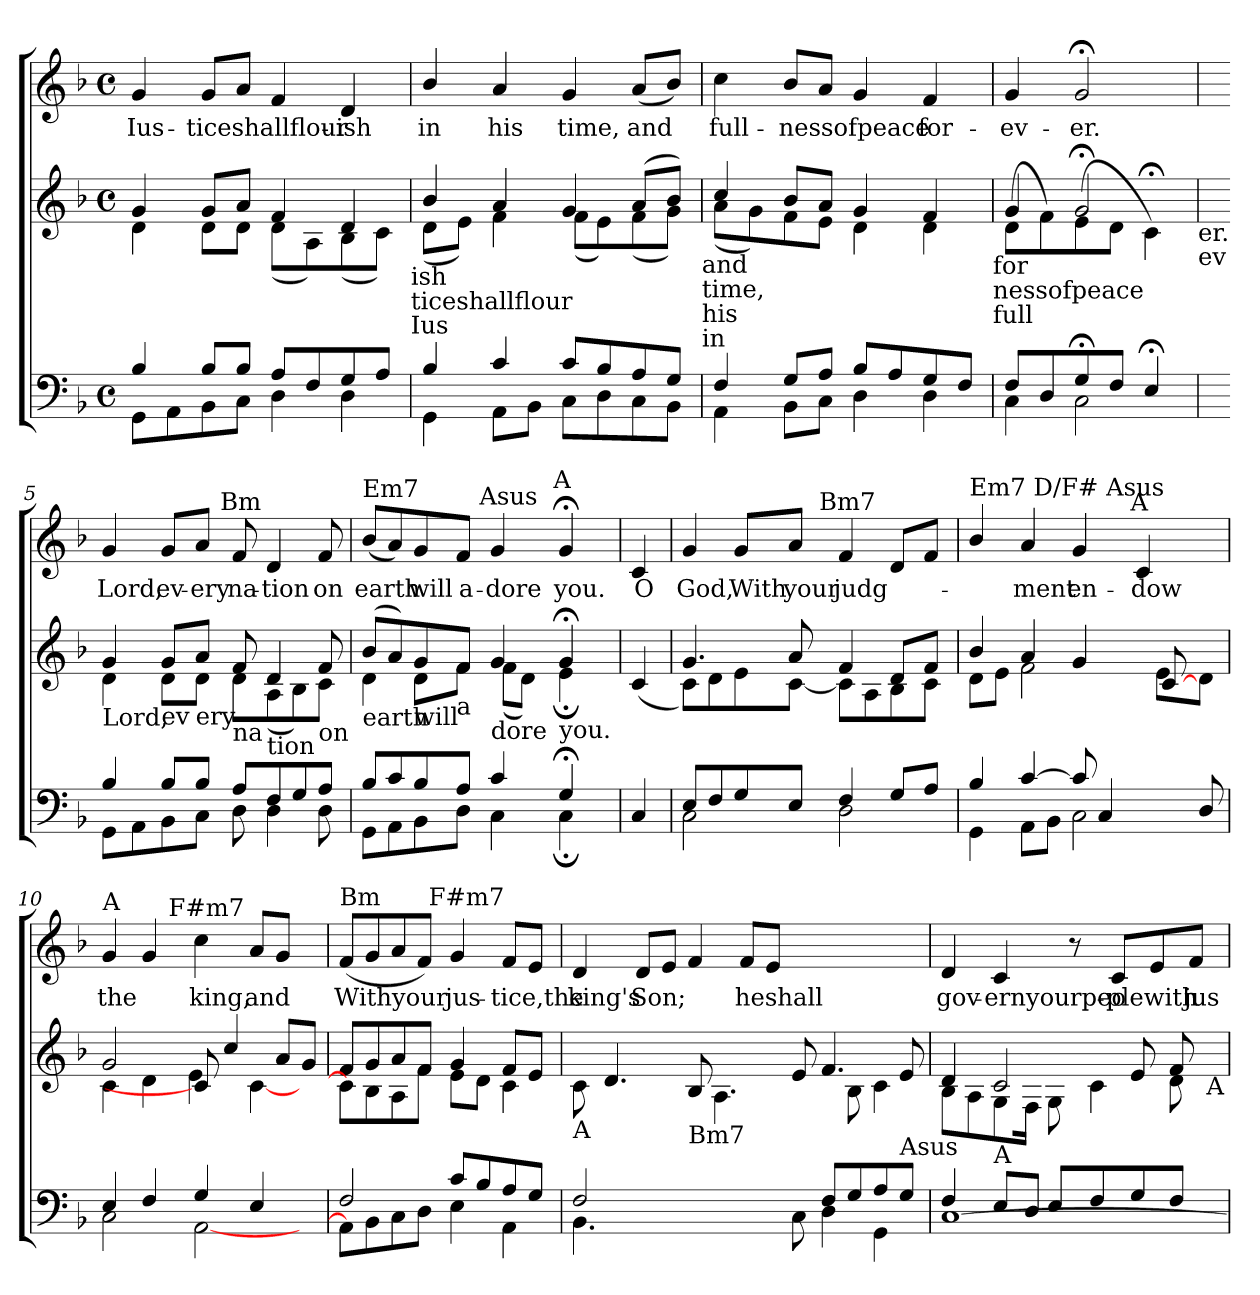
**kern	**kern	**kern	**text
*part2	*part2	*part1	*part1
*staff3	*staff2	*staff1	*staff1
*clefF4	*clefG2	*clefG2	*
*k[b-]	*k[b-]	*k[b-]	*
*F:	*F:	*F:	*
*M4/4	*M4/4	*M4/4	*
*met(c)	*met(c)	*met(c)	*
=1	=1	=1	=1
*^	*^	*	*
!	!	!	!	!	!LO:LY:b
4B-/	8GG\L	4g/	4d\	4g/	Ius-
.	8AA\	.	.	.	.
!	!	!	!	!	!LO:LY:b
8B-/L	8BB-\	8g/L	8d\L	8g/L	-ticeshallflour-
8B-/J	8C\J	8a/J	8d\J	8a/J	.
8A/L	4D\	4f/	(<8d\L	4f/	.
8F/	.	.	8A\)	.	.
!	!	!	!	!	!LO:LY:b
8G/	4D\	4d/	(<8B-\	4d/	-ish
8A/J	.	.	8c\J)	.	.
!	!	!	!LO:TX:b:t=ish	!	!
!	!	!	!LO:TX:b:t=ticeshallflour	!	!
!	!	!	!LO:TX:b:t=Ius	!	!
=2	=2	=2	=2	=2	=2
!	!	!	!	!	!LO:LY:b
4B-/	4GG\	4b-/	(<8d\L	4b-/	in
.	.	.	8e\J)	.	.
!	!	!	!	!	!LO:LY:b
4c/	8AA\L	4a/	4f\	4a/	his
.	8BB-\J	.	.	.	.
!	!	!	!	!	!LO:LY:b
8c/L	8C\L	4g/	(<8f\L	4g/	time,
8B-/	8D\	.	8e\)	.	.
!	!	!	!	!	!LO:LY:b
8A/	8C\	(>8a/L	(<8f\	(<8a/L	and
8G/J	8BB-\J	8b-/J)	8g\J)	8b-/J)	.
!	!	!	!LO:TX:b:t=and	!	!
!	!	!	!LO:TX:b:t=time,	!	!
!	!	!	!LO:TX:b:t=his	!	!
!	!	!	!LO:TX:b:t=in	!	!
=3	=3	=3	=3	=3	=3
!	!	!	!	!	!LO:LY:b
4F/	4AA\	4cc/	(<8a\L	4cc\	full-
.	.	.	8g\)	.	.
!	!	!	!	!	!LO:LY:b
8G/L	8BB-\L	8b-/L	8f\	8b-/L	-nessofpeace
8A/J	8C\J	8a/J	8e\J	8a/J	.
8B-/L	4D\	4g/	4d\	4g/	.
8A/	.	.	.	.	.
!	!	!	!	!	!LO:LY:b
8G/	4D\	4f/	4d\	4f/	for-
8F/J	.	.	.	.	.
!	!	!LO:TX:b:t=for	!	!	!
!	!	!LO:TX:b:t=nessofpeace	!	!	!
!	!	!LO:TX:b:t=full	!	!	!
=4	=4	=4	=4	=4	=4
!	!	!	!	!	!LO:LY:b
8F/L	4C\	(<8d\L	4g/	4g/	-ev-
8D/	.	8f\)	.	.	.
!	!	!	!	!	!LO:LY:b
8G;</	2C\	(<8e;\	2g/	2g;/	-er.
8F/J	.	8d\J	.	.	.
4E;</	.	4c;\)	.	.	.
!	!	!LO:TX:b:t=er.	!	!	!
!	!	!LO:TX:b:t=ev	!	!	!
!!LO:LB:g=z
=5!	=5!	=5!	=5!	=5!	=5!
!	!	!	!	!LO:TX:a:t=Refrain for Epiphany	!
!	!	!	!	!LO:TX:a:t=Em	!
!	!	!LO:TX:b:t=Lord,	!	!	!
!	!	!	!	!	!LO:LY:b
*	*	*	*	*^	*
4B-/	8GG\L	4g/	4d\	4g/	4...ryy	Lord,
.	8AA\	.	.	.	.	.
!	!	!LO:TX:b:t=ev	!	!	!	!
!	!	!	!	!	!	!LO:LY:b
8B-/L	8BB-\	8g/L	8d\L	8g/L	.	ev-
!	!	!LO:TX:b:t=ery	!	!	!	!
!	!	!	!	!	!	!LO:LY:b
8B-/J	8C\J	8a/J	8d\J	8a/J	.	-ery
!	!	!	!	!	!LO:TX:a:t=Bm	!
.	.	.	.	.	2ryy	.
!	!	!LO:TX:b:t=na	!	!	!	!
!	!	!	!	!	!	!LO:LY:b
8A/L	8D\	8f/	8d\L	8f/	.	na-
!	!	!LO:TX:b:t=tion	!	!	!	!
!	!	!	!	!	!	!LO:LY:b
8F/	4D\	4d/	(<8A\	4d/	.	-tion
8G/	.	.	8B-\)	.	.	.
!	!	!LO:TX:b:t=on	!	!	!	!
!	!	!	!	!	!	!LO:LY:b
8A/J	8D\	8f/	8c\J	8f/	.	on
.	.	.	.	.	32ryy	.
=6	=6	=6	=6	=6	=6	=6
!	!	!	!	!LO:TX:a:t=Em7	!	!
!	!	!LO:TX:b:t=earth	!	!	!	!
!	!	!	!	!	!	!LO:LY:b
*	*	*	*	*	*^	*
8B-/L	8GG\L	(>8b-/L	4d\	(<8b-/L	4...ryy	3%2ryy	earth
8c/	8AA\	8a/)	.	8a/)	.	.	.
!	!	!LO:TX:b:t=will	!	!	!	!	!
!	!	!	!	!	!	!	!LO:LY:b
8B-/	8BB-\	8g/	8d\L	8g/	.	.	will
!	!	!LO:TX:b:t=a	!	!	!	!	!
!	!	!	!	!	!	!	!LO:LY:b
8A/J	8D\J	8f/J	8f\J	8f/J	.	.	a-
!	!	!	!	!	!LO:TX:a:t=Asus	!	!
.	.	.	.	.	2ryy	.	.
!	!	!LO:TX:b:t=dore	!	!	!	!	!
!	!	!	!	!	!	!	!LO:LY:b
4c/	4C\	4g/	(<8f\L	4g/	.	.	-dore
.	.	.	8d\J)	.	.	.	.
.	.	.	.	.	.	24..ryy	.
!	!	!	!	!	!	!LO:TX:a:t=A	!
.	.	.	.	.	.	6ryy	.
!	!	!LO:TX:b:t=you.	!	!	!	!	!
!	!	!	!	!	!	!	!LO:LY:b
4G;</	4C;\	4g;</	4e;\	4g;/	.	.	you.
.	.	.	.	.	.	12ryy	.
.	.	.	.	.	32ryy	.	.
.	.	.	.	.	.	96ryy	.
!!LO:LB:g=z
=7!	=7!	=7!	=7!	=7!	=7!	=7!	=7!
!	!	!	!	!LO:TX:a:t=vs. 1 -2	!	!	!
!	!	!	!	!	!	!	!LO:LY:b
*v	*v	*	*	*v	*v	*v	*
*	*v	*v	*	*
4C/	(<4c/	4c/	O
=8	=8	=8	=8
*^	*^	*	*
!	!	!	!	!LO:TX:a:t=A	!
!	!	!	!	!	!LO:LY:b
*	*	*	*	*^	*
8E/L	2C\	4.g/	8c\L)	4g/	3ryy	God,
8F/	.	.	8d\	.	.	.
!	!	!	!	!	!	!LO:LY:b
8G/	.	.	8e\	8g/L	.	With
.	.	.	.	.	12.ryy	.
!	!	!	!	!	!	!LO:LY:b
8E/J	.	8a/	[<8c\J	8a/J	.	your
!	!	!	!	!	!LO:TX:a:t=Bm7	!
.	.	.	.	.	3ryy	.
!	!	!	!	!	!	!LO:LY:b
4F/	2D\	4f/	8c\L]	4f/	.	judg-
.	.	.	8A\	.	.	.
8G/L	.	8d/L	8B-\	8d/L	.	.
.	.	.	.	.	6ryy	.
8A/J	.	8f/J	8c\J	8f/J	.	.
.	.	.	.	.	24ryy	.
=9	=9	=9	=9	=9	=9	=9
!	!	!	!	!LO:TX:a:t=Em7 D/F# Asus	!	!
4B-/	4GG\	4b-/	8d\L	4b-/	3%2ryy	.
.	.	.	8e\J	.	.	.
!	!	!	!	!	!	!LO:LY:b
[>4c/	8AA\L	4a/	2f\	4a/	.	-ment
.	8BB-\J	.	.	.	.	.
!	!	!	!	!	!	!LO:LY:b
8c/]	2C\	4g/	.	4g/	.	en-
4C/	.	.	.	.	.	.
.	.	.	.	.	24..ryy	.
!	!	!	!	!	!LO:TX:a:t=A	!
.	.	.	.	.	6ryy	.
!	!	!	!	!	!	!LO:LY:b
.	.	8ryy	8ryy	4c/	.	-dow
8ryy	.	[8c/	8e\L	.	.	.
.	.	.	.	.	12ryy	.
.	.	.	.	.	96ryy	.
8D/	8ryy	8ryy	8d\J	8ryy	8ryy	.
=10	=10	=10	=10	=10	=10	=10
!	!	!	!	!LO:TX:a:t=A	!	!
!	!	!	!	!	!	!LO:LY:b
4E/	2C\	2g/	4c\	4g/	4.ryy	the
4F/	.	.	4d\	4g/	.	.
!	!	!	!	!	!LO:TX:a:t=F#m7	!
.	.	.	.	.	2.ryy	.
!	!	!	!	!	!	!LO:LY:b
4G/	[<2AA\	8c/]	4e\	4cc\	.	king,
.	.	4cc/	.	.	.	.
!	!	!	!	!	!	!LO:LY:b
4E/	.	.	[<4c\	8a/L	.	and
.	.	8a/L	.	8g/J	.	.
8ryy	8ryy	8g/J	8ryy	8ryy	.	.
=11	=11	=11	=11	=11	=11	=11
!	!	!	!	!LO:TX:a:t=Bm	!	!
!	!	!	!	!	!	!LO:LY:b
2F/	8AA\L]	8f/L	8c\L]	(<8f/L	4ryy	Withyour
.	8BB-\	8g/	8B-\	8g/	.	.
.	8C\	8a/	8A\	8a/	8ryy	.
.	8D\J	8f/J	8f\J	8f/J)	32ryy	.
!	!	!	!	!	!LO:TX:a:t=F#m7	!
.	.	.	.	.	2ryy	.
!	!	!	!	!	!	!LO:LY:b
8c/L	4E\	4g/	8e\L	4g/	.	jus-
8B-/	.	.	8d\J	.	.	.
!	!	!	!	!	!	!LO:LY:b
8A/	4AA\	8f/L	4c\	8f/L	.	-tice,the
8G/J	.	(8e/J	.	8e/J	.	.
.	.	.	.	.	16.ryy	.
!!LO:PB:g=z
=12	=12	=12	=12	=12	=12	=12
*	*^	*^	*^	*	*	*
!	!	!	!LO:TX:b:t=A	!	!	!	!	!	!
!	!	!	!	!	!	!	!	!	!LO:LY:b
*	*	*	*	*	*	*	*v	*v	*
2F/	4.BB-\	1ryy	8c\	8ryy	1ryy	1ryy	4d/	king's
.	.	.	4.ryy	4.d/	.	.	.	.
!	!	!	!	!	!	!	!	!LO:LY:b
.	.	.	.	.	.	.	8d/L	Son;
.	2ryy	.	.	.	.	.	8e/J	.
!	!	!	!LO:TX:b:t=Bm7	!	!	!	!	!
1ryy	.	.	8B-/	8ryy	.	.	4f/	.
.	.	.	1ryy	4.A\	.	.	.	.
!	!	!	!	!	!	!	!	!LO:LY:b
.	.	.	.	.	.	.	8f/L	heshall
.	8ryy	.	.	.	.	.	8e/J	.
.	8C\	8ryy	.	8e/	4ryy	4.ryy	2ryy	.
.	8F/L	4D\	.	4.f/	.	.	.	.
.	8G/	.	.	.	8B-\	.	.	.
.	8A/	4GG\	.	.	4ryy	4c\	.	.
!	!	!	!	!LO:TX:b:t=Asus	!	!	!	!
8ryy	8G/J	.	.	8e/	.	.	8ryy	.
=13	=13	=13	=13	=13	=13	=13	=13	=13
!	!	!	!	!	!	!	!	!LO:LY:b
[<1C	4F/	4..ryy	8B-\L	4d/	2ryy	2ryy	4d/	gov-
.	.	.	8A\	.	.	.	.	.
!	!	!	!LO:TX:b:t=A	!	!	!	!	!
!	!	!	!	!	!	!	!	!LO:LY:b
.	8E/L	.	8G\	2c/	.	.	4c/	-ernyourpeo-
.	8D/J	.	16F\Jk	.	.	.	.	.
.	.	8E/L	8G\	.	.	.	.	.
.	2ryy	.	.	.	8.ryy	4ryy	8r	.
.	.	8F/	4c\	.	.	.	.	.
!	!	!	!	!	!	!	!	!LO:LY:b
.	.	.	.	.	.	.	8c/L	-plewith
.	.	8G/	.	.	8e/	.	.	.
.	.	.	.	16ryy	.	16ryy	8e/	.
.	.	8F/J	8f/	8.ryy	8ryy	8d\	.	.
!	!	!	!	!	!	!	!	!LO:LY:b
.	.	.	.	.	.	.	8f/J	jus-
!	!	!	!LO:TX:b:t=A	!	!	!	!	!
.	.	16ryy	16ryy	.	16ryy	16ryy	.	.
*v	*v	*v	*	*	*	*	*	*
*	*v	*v	*v	*v	*	*
=	=	=	=
*-	*-	*-	*-
